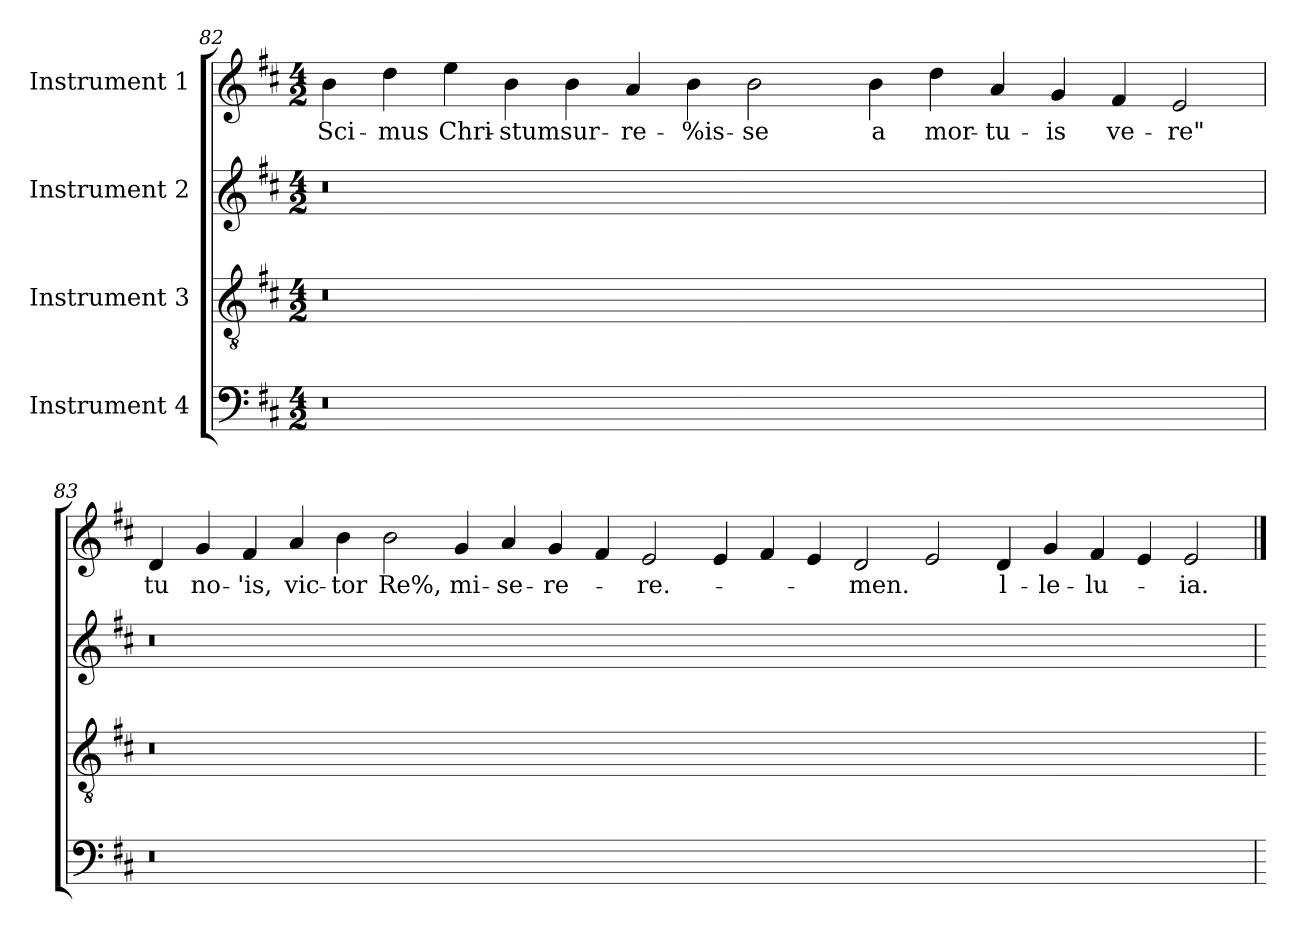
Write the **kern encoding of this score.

**kern	**kern	**kern	**kern	**text
*part4	*part3	*part2	*part1	*part1
*staff4	*staff3	*staff2	*staff1	*staff1
*I"Instrument 4	*I"Instrument 3	*I"Instrument 2	*I"Instrument 1	*
!!LO:LB:g=z
*clefF4	*clefGv2	*clefG2	*clefG2	*
*k[f#c#]	*k[f#c#]	*k[f#c#]	*k[f#c#]	*
*D:	*D:	*D:	*D:	*
*M4/2	*M4/2	*M4/2	*M4/2	*
=82	=82	=82	=82	=82
!	!	!	!	!LO:LY:b:cj
0r	0r	0r	4b\	Sci-
!	!	!	!	!LO:LY:b:cj
.	.	.	4dd\	-mus
!	!	!	!	!LO:LY:b
.	.	.	4ee\	Chri-
!	!	!	!	!LO:LY:b:rj
.	.	.	4b\	-stum
!	!	!	!	!LO:LY:b:cj
.	.	.	4b\	sur-
!	!	!	!	!LO:LY:b:cj
.	.	.	4a/	-re-
!	!	!	!	!LO:LY:b:cj
.	.	.	4b\	-%is-
!	!	!	!	!LO:LY:b:cj
.	.	.	2b\	-se
0ryy	0ryy	0ryy	.	.
!	!	!	!	!LO:LY:b:cj
.	.	.	4b\	a
!	!	!	!	!LO:LY:b:cj
.	.	.	4dd\	mor-
!	!	!	!	!LO:LY:b:cj
.	.	.	4a/	-tu-
!	!	!	!	!LO:LY:b:cj
.	.	.	4g/	-is
!	!	!	!	!LO:LY:b:cj
.	.	.	4f#/	ve-
!	!	!	!	!LO:LY:b:cj
.	.	.	2e/	-re"
!!LO:LB:g=z
=83	=83	=83	=83	=83
!	!	!	!	!LO:LY:b:cj
0r	0r	0r	4d/	tu
!	!	!	!	!LO:LY:b:cj
.	.	.	4g/	no-
!	!	!	!	!LO:LY:b:cj
.	.	.	4f#/	-'is,
!	!	!	!	!LO:LY:b:cj
.	.	.	4a/	vic-
!	!	!	!	!LO:LY:b:cj
.	.	.	4b\	-tor
!	!	!	!	!LO:LY:b:cj
.	.	.	2b\	Re%,
!	!	!	!	!LO:LY:b:cj
.	.	.	4g/	mi-
!	!	!	!	!LO:LY:b:cj
00ryy	00ryy	00ryy	4a/	-se-
!	!	!	!	!LO:LY:b:cj
.	.	.	4g/	-re-
.	.	.	4f#/	.
!	!	!	!	!LO:LY:b:cj
.	.	.	2e/	-re.-
.	.	.	4e/	.
.	.	.	4f#/	.
.	.	.	4e/	.
!	!	!	!	!LO:LY:b
.	.	.	2d/	-men.
.	.	.	2e/	.
!	!	!	!	!LO:LY:b
.	.	.	4d/	l-
!	!	!	!	!LO:LY:b:cj
.	.	.	4g/	-le-
!	!	!	!	!LO:LY:b:cj
.	.	.	4f#/	-lu-
.	.	.	4e/	.
!	!	!	!	!LO:LY:b:cj
2ryy	2ryy	2ryy	2e/	-ia.
=	=	=	==	==
*-	*-	*-	*-	*-
